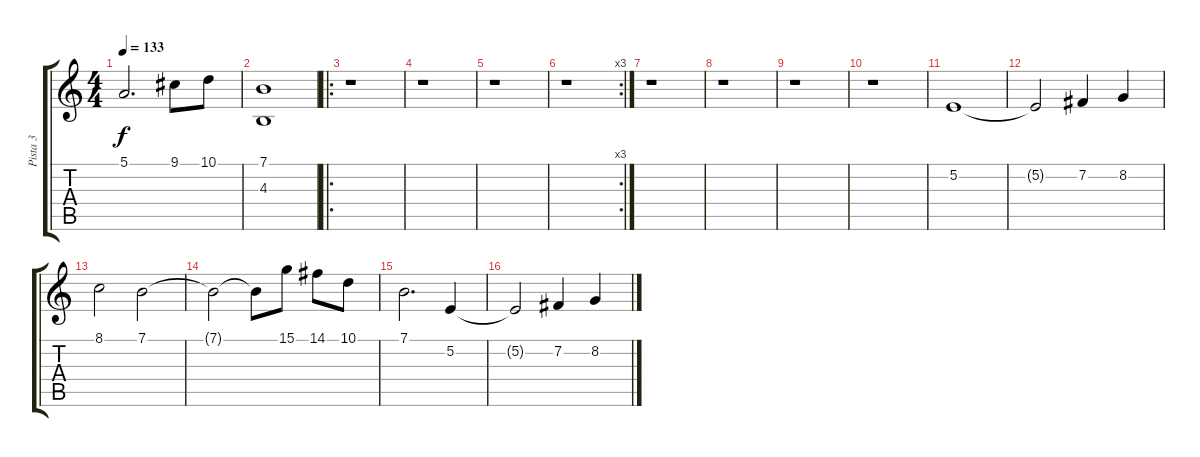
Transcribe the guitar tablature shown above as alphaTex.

\track ("Pista 3" "Pista 3") {instrument violin}
\staff {score tabs}
\tuning (E4 B3 G3 D3 A2 E2) {hide}
\ts (4 4)
\tempo 133
\clef g2
\ks c
5.1.2{d dy f} 9.1.8 10.1.8 |
(7.1 4.3).1 |
\ro
r.1 |
r.1 |
r.1 |
\rc 3
r.1 |
r.1 |
r.1 |
r.1 |
r.1 |
5.2.1{instrument violin} |
5.2{t}.2 7.2.4 8.2.4 |
8.1.2 7.1.2 |
7.1{t}.2 7.1{t}.8 15.1.8 14.1.8 10.1.8 |
7.1.2{d} 5.2.4 |
5.2{t}.2 7.2.4 8.2.4
